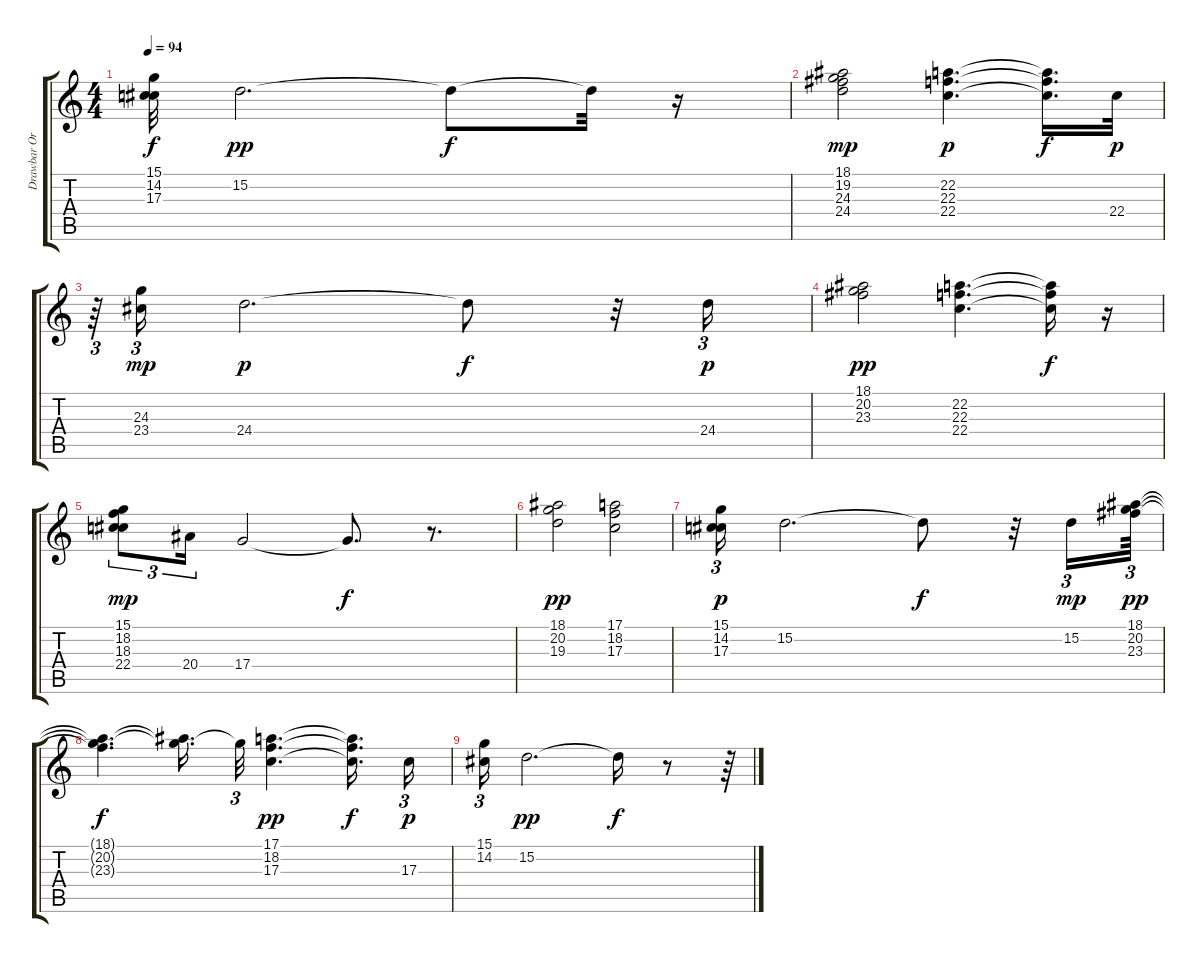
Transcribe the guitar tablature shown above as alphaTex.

\track ("Drawbar Organ" "Drawbar Or") {instrument drawbarorgan}
\staff {score tabs}
\tuning (E4 B3 G3 D3 A2 E2) {hide}
\ts (4 4)
\tempo 94
\clef g2
\ks c
(15.1{t} 14.2{t} 17.3{t}).32{dy f} 15.2.2{d dy pp} 15.2{t}.8{dy f} 15.2{t}.32 r.16 |
(18.1 19.2 24.3 24.4).2{dy mp} (22.2 22.3 22.4).4{d dy p} (22.2{t} 22.3{t} 22.4{t}).16{d dy f} 22.4.32{dy p} |
r.64{tu (3 2)} (24.3 23.4).16{tu (3 2) dy mp} 24.4.2{d dy p} 24.4{t}.8{dy f} r.32 24.4.16{tu (3 2) dy p} |
(18.1 20.2 23.3).2{dy pp} (22.2 22.3 22.4).4{d} (22.2{t} 22.3{t} 22.4{t}).16{dy f} r.16 |
(15.1 18.2 18.3 22.4).8{tu (3 2) dy mp} 20.4.16{tu (3 2)} 17.4.2 17.4{t}.8{d dy f} r.8{d} |
(18.1 20.2 19.3).2{dy pp} (17.1 18.2 17.3).2 |
(15.1 14.2 17.3).16{tu (3 2) dy p} 15.2.2{d} 15.2{t}.8{dy f} r.32 15.2.16{tu (3 2) dy mp} (18.1 20.2 23.3).64{tu (3 2) dy pp} |
(18.1{t} 20.2{t} 23.3{t}).4{d dy f} (18.1{t} 20.2{t}).16{d} 20.2{t}.32{tu (3 2)} (17.1 18.2 17.3).4{d dy pp} (17.1{t} 18.2{t} 17.3{t}).16{d dy f} 17.3.16{tu (3 2) dy p} |
(15.1 14.2).16{tu (3 2)} 15.2.2{d dy pp} 15.2{t}.16{dy f} r.8 r.64
